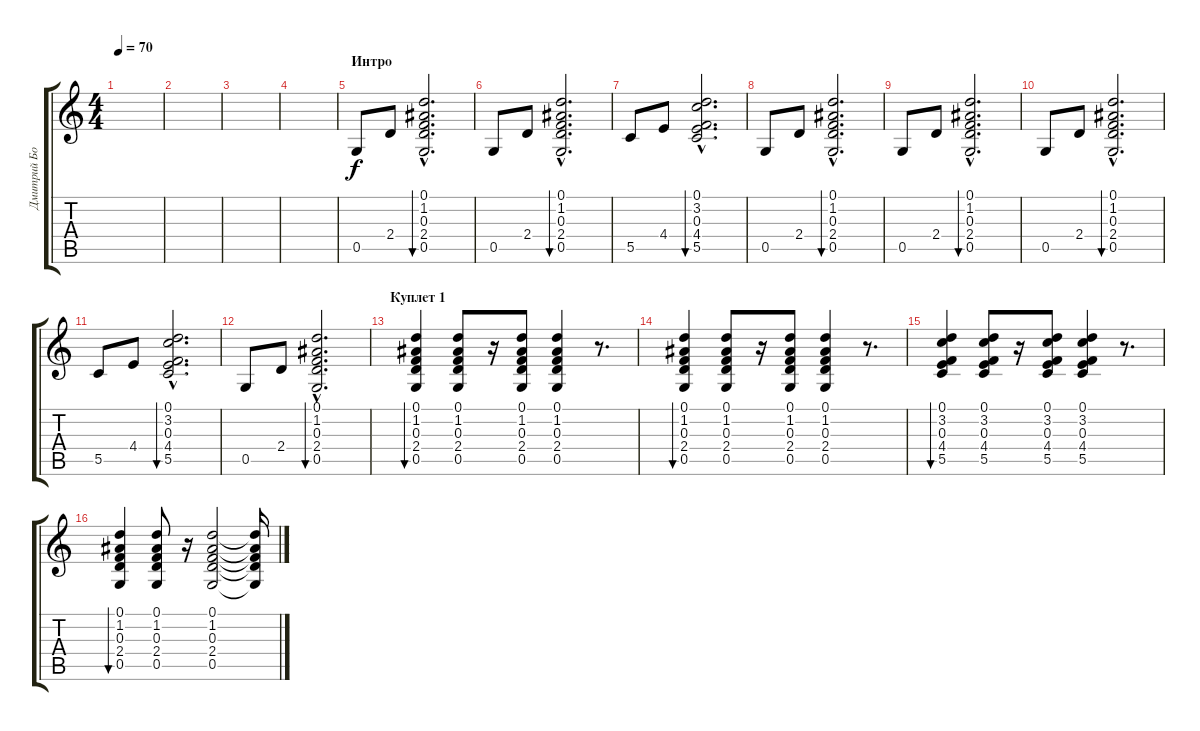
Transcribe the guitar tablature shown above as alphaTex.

\track ("Дмитрий Борисенков" "Дмитрий Бо") {instrument electricguitarclean}
\staff {score tabs}
\tuning (D4 A3 F3 C3 G2 D2) {hide}
\ts (4 4)
\tempo 70
\clef g2
\ks c
|
|
|
|
\section ("" "Интро")
0.5.8 2.4.8 (0.1{hac} 1.2{hac} 0.3{hac} 2.4{hac} 0.5{hac}).2{d bu 60} |
0.5.8 2.4.8 (0.1{hac} 1.2{hac} 0.3{hac} 2.4{hac} 0.5{hac}).2{d bu 60} |
5.5.8 4.4.8 (0.1{hac} 3.2{hac} 0.3{hac} 4.4{hac} 5.5{hac}).2{d bu 60} |
0.5.8 2.4.8 (0.1{hac} 1.2{hac} 0.3{hac} 2.4{hac} 0.5{hac}).2{d bu 60} |
0.5.8 2.4.8 (0.1{hac} 1.2{hac} 0.3{hac} 2.4{hac} 0.5{hac}).2{d bu 60} |
0.5.8 2.4.8 (0.1{hac} 1.2{hac} 0.3{hac} 2.4{hac} 0.5{hac}).2{d bu 60} |
5.5.8 4.4.8 (0.1{hac} 3.2{hac} 0.3{hac} 4.4{hac} 5.5{hac}).2{d bu 60} |
0.5.8 2.4.8 (0.1{hac} 1.2{hac} 0.3{hac} 2.4{hac} 0.5{hac}).2{d bu 60} |
\section ("" "Куплет 1")
(0.1 1.2 0.3 2.4 0.5).4{bu 60} (0.1 1.2 0.3 2.4 0.5).8 r.16 (0.1 1.2 0.3 2.4 0.5).8 (0.1 1.2 0.3 2.4 0.5).4 r.8{d} |
(0.1 1.2 0.3 2.4 0.5).4{bu 60} (0.1 1.2 0.3 2.4 0.5).8 r.16 (0.1 1.2 0.3 2.4 0.5).8 (0.1 1.2 0.3 2.4 0.5).4 r.8{d} |
(0.1 3.2 0.3 4.4 5.5).4{bu 60} (0.1 3.2 0.3 4.4 5.5).8 r.16 (0.1 3.2 0.3 4.4 5.5).8 (0.1 3.2 0.3 4.4 5.5).4 r.8{d} |
(0.1 1.2 0.3 2.4 0.5).4{bu 60} (0.1 1.2 0.3 2.4 0.5).8 r.16 (0.1 1.2 0.3 2.4 0.5).2 (0.1{t} 1.2{t} 0.3{t} 2.4{t} 0.5{t}).16
